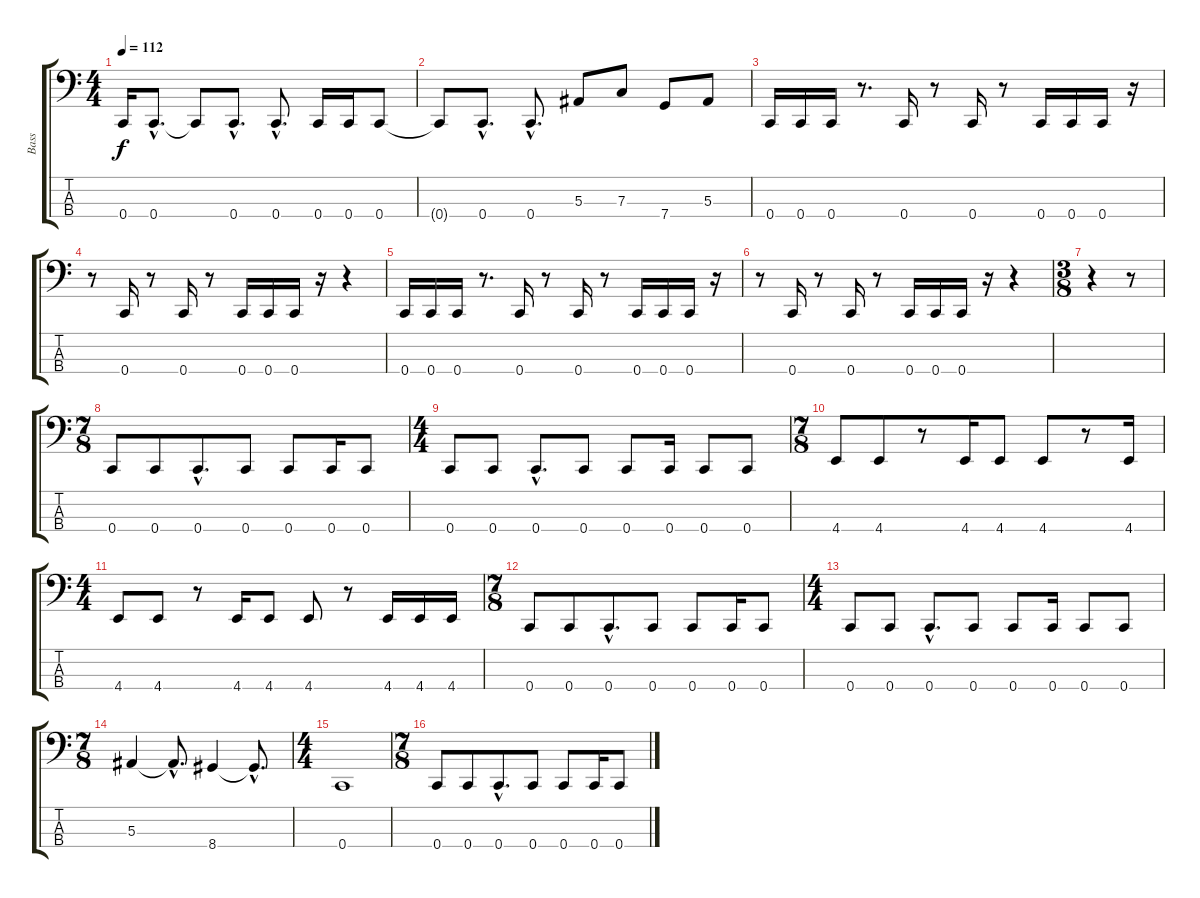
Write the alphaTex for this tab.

\track ("Bass" "Bass") {instrument electricbassfinger}
\staff {score tabs}
\tuning (Eb2 Bb1 F1 C1) {hide}
\ts (4 4)
\tempo 112
\clef f4
\ks c
0.4.16{dy f} 0.4{hac}.8{d} 0.4{t}.8 0.4{hac}.8{d} 0.4{hac}.8{d} 0.4.16 0.4.16 0.4.8 |
0.4{t}.8 0.4{hac}.8{d} 0.4{hac}.8{d} 5.3.8 7.3.8 7.4.8 5.3.8 |
0.4.16 0.4.16 0.4.16 r.8{d} 0.4.16 r.8 0.4.16 r.8 0.4.16 0.4.16 0.4.16 r.16 |
r.8 0.4.16 r.8 0.4.16 r.8 0.4.16 0.4.16 0.4.16 r.16 r.4 |
0.4.16 0.4.16 0.4.16 r.8{d} 0.4.16 r.8 0.4.16 r.8 0.4.16 0.4.16 0.4.16 r.16 |
r.8 0.4.16 r.8 0.4.16 r.8 0.4.16 0.4.16 0.4.16 r.16 r.4 |
\ts (3 8)
r.4 r.8 |
\ts (7 8)
0.4.8 0.4.8 0.4{hac}.8{d} 0.4.8 0.4.8 0.4.16 0.4.8 |
\ts (4 4)
0.4.8 0.4.8 0.4{hac}.8{d} 0.4.8 0.4.8 0.4.16 0.4.8 0.4.8 |
\ts (7 8)
4.4.8 4.4.8 r.8 4.4.16 4.4.8 4.4.8 r.8 4.4.16 |
\ts (4 4)
4.4.8 4.4.8 r.8 4.4.16 4.4.8 4.4.8 r.8 4.4.16 4.4.16 4.4.16 |
\ts (7 8)
0.4.8 0.4.8 0.4{hac}.8{d} 0.4.8 0.4.8 0.4.16 0.4.8 |
\ts (4 4)
0.4.8 0.4.8 0.4{hac}.8{d} 0.4.8 0.4.8 0.4.16 0.4.8 0.4.8 |
\ts (7 8)
5.3.4 5.3{hac t}.8{d} 8.4.4 8.4{hac t}.8{d} |
\ts (4 4)
0.4.1 |
\ts (7 8)
0.4.8 0.4.8 0.4{hac}.8{d} 0.4.8 0.4.8 0.4.16 0.4.8
